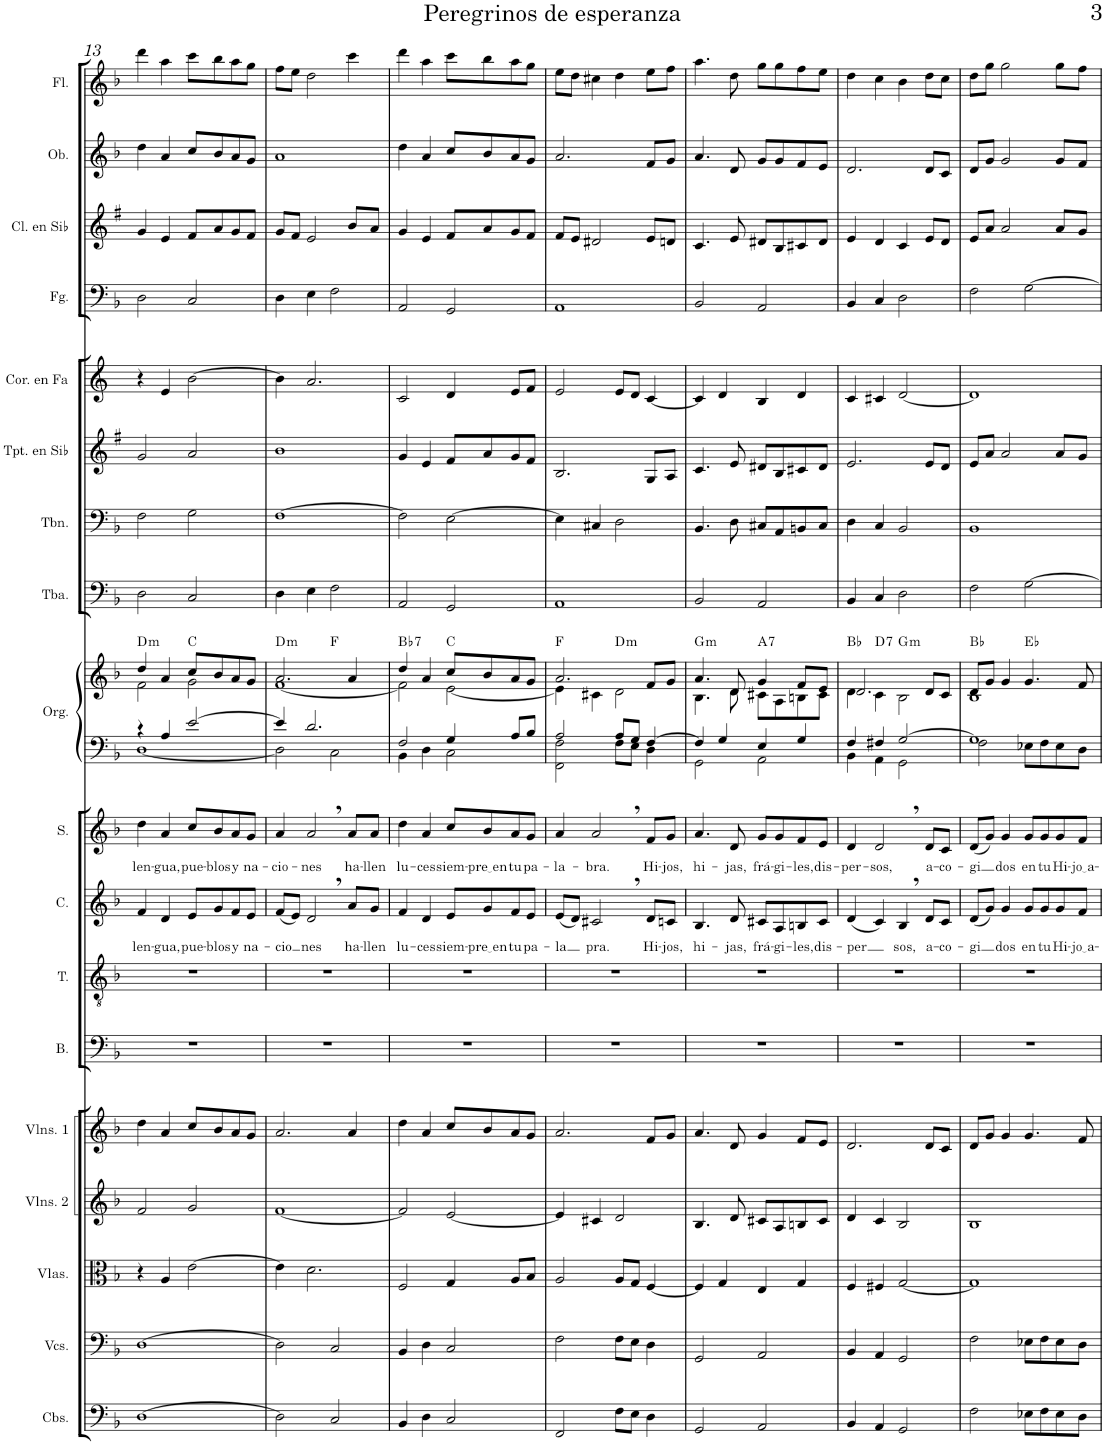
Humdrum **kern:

**kern	**kern	**kern	**kern	**kern	**kern	**kern	**kern	**text	**kern	**text	**kern	**kern	**harte	**kern	**kern	**kern	**kern	**kern	**kern	**kern	**kern
*part18	*part17	*part16	*part15	*part14	*part13	*part12	*part11	*part11	*part10	*part10	*part9	*part9	*part9	*part8	*part7	*part6	*part5	*part4	*part3	*part2	*part1
*staff19	*staff18	*staff17	*staff16	*staff15	*staff14	*staff13	*staff12	*staff12	*staff11	*staff11	*staff10	*staff9	*	*staff8	*staff7	*staff6	*staff5	*staff4	*staff3	*staff2	*staff1
*I"Contrabajos	*I"Violonchelos	*I"Violas	*I"Violines 2	*I"Violines 1	*I"Bajo	*I"Tenor	*I"Contralto	*	*I"Soprano	*	*I"Órgano	*	*	*I"Tuba	*I"Trombón	*I"Trompeta en Sib	*I"Trompa en Fa	*I"Fagot	*I"Clarinete en Sib	*I"Oboe	*I"Flauta
*I'Cbs.	*I'Vcs.	*I'Vlas.	*I'Vlns. 2	*I'Vlns. 1	*I'B.	*I'T.	*I'C.	*	*I'S.	*	*	*	*	*I'Tba.	*I'Tbn.	*I'Tpt. en Sib	*	*I'Fg.	*I'Cl. en Sib	*I'Ob.	*I'Fl.
!!LO:PB:g=z
*clefF4	*clefF4	*clefC3	*clefG2	*clefG2	*clefF4	*clefGv2	*clefG2	*	*clefG2	*	*clefF4	*clefG2	*	*clefF4	*clefF4	*clefG2	*clefG2	*clefF4	*clefG2	*clefG2	*clefG2
*Trd7c12	*	*	*	*	*	*	*	*	*	*	*	*	*	*	*	*Trd1c2	*Trd4c7	*	*Trd1c2	*	*
*k[b-]	*k[b-]	*k[b-]	*k[b-]	*k[b-]	*k[b-]	*k[b-]	*k[b-]	*	*k[b-]	*	*k[b-]	*k[b-]	*	*k[b-]	*k[b-]	*k[f#]	*k[]	*k[b-]	*k[f#]	*k[b-]	*k[b-]
*M4/4	*M4/4	*M4/4	*M4/4	*M4/4	*M4/4	*M4/4	*M4/4	*	*M4/4	*	*M4/4	*M4/4	*	*M4/4	*M4/4	*M4/4	*M4/4	*M4/4	*M4/4	*M4/4	*M4/4
*met(c)	*met(c)	*met(c)	*met(c)	*met(c)	*met(c)	*met(c)	*met(c)	*	*met(c)	*	*met(c)	*met(c)	*	*met(c)	*met(c)	*met(c)	*met(c)	*met(c)	*met(c)	*met(c)	*met(c)
=13	=13	=13	=13	=13	=13	=13	=13	=13	=13	=13	=13	=13	=13	=13	=13	=13	=13	=13	=13	=13	=13
!	!	!	!	!	!	!	!	!LO:LY:b	!	!LO:LY:b	!	!	!LO:H:kt=m	!	!	!	!	!	!	!	!
*	*	*	*	*	*	*	*	*	*	*	*^	*^	*	*	*	*	*	*	*	*	*
[1D	[1D	4r	2f/	4dd\	1r	1r	4f/	len-	4dd\	len-	4r	[1D	4dd/	2f\	D:min	2D\	2F\	2g/	4r	2D\	4g/	4dd\	4ddd\
!	!	!	!	!	!	!	!	!LO:LY:b	!	!LO:LY:b	!	!	!	!	!	!	!	!	!	!	!	!	!
.	.	4A/	.	4a/	.	.	4d/	-gua,	4a/	-gua,	4A/	.	4a/	.	.	.	.	.	4e/	.	4e/	4a/	4aa\
!	!	!	!	!	!	!	!	!LO:LY:b	!	!LO:LY:b	!	!	!	!	!	!	!	!	!	!	!	!	!
.	.	[2e\	2g/	8cc/L	.	.	8e/L	pue-	8cc/L	pue-	[2e/	.	8cc/L	2g\	C:maj	2C/	2G\	2a/	[2b\	2C/	8f#/L	8cc/L	8ccc\L
!	!	!	!	!	!	!	!	!LO:LY:b	!	!LO:LY:b	!	!	!	!	!	!	!	!	!	!	!	!	!
.	.	.	.	8b-/	.	.	8g/	-blos	8b-/	-blos	.	.	8b-/	.	.	.	.	.	.	.	8a/	8b-/	8bb-\
!	!	!	!	!	!	!	!	!LO:LY:b	!	!LO:LY:b	!	!	!	!	!	!	!	!	!	!	!	!	!
.	.	.	.	8a/	.	.	8f/	y	8a/	y	.	.	8a/	.	.	.	.	.	.	.	8g/	8a/	8aa\
!	!	!	!	!	!	!	!	!LO:LY:b	!	!LO:LY:b	!	!	!	!	!	!	!	!	!	!	!	!	!
.	.	.	.	8g/J	.	.	8e/J	na-	8g/J	na-	.	.	8g/J	.	.	.	.	.	.	.	8f#/J	8g/J	8gg\J
*	*	*	*	*	*	*	*	*	*	*	*	*	*v	*v	*	*	*	*	*	*	*	*	*
=14	=14	=14	=14	=14	=14	=14	=14	=14	=14	=14	=14	=14	=14	=14	=14	=14	=14	=14	=14	=14	=14	=14
!	!	!	!	!	!	!	!	!LO:LY:b	!	!LO:LY:b	!	!	!	!LO:H:kt=m	!	!	!	!	!	!	!	!
*	*	*	*	*	*	*	*	*	*	*	*	*	*^	*	*	*	*	*	*	*	*	*
*	*	*	*	*	*	*	*	*	*	*	*	*	*	*^	*	*	*	*	*	*	*	*	*
2D\]	2D\]	4e\]	[1f	2.a/	1r	1r	(8f/L	-cio	4a/	-cio-	4e/]	2D\]	2.a/	[1f	2ryy	D:min	4D\	[1F	1b	4b\]	4D\	8g/L	1a	8ff\L
.	.	.	.	.	.	.	8e/J)	.	.	.	.	.	.	.	.	.	.	.	.	.	.	8f#/J	.	8ee\J
!	!	!	!	!	!	!	!	!LO:LY:b	!	!LO:LY:b	!	!	!	!	!	!	!	!	!	!	!	!	!	!
.	.	2.d\	.	.	.	.	2d,/	nes	2a,/	-nes	2.d/	.	.	.	.	.	4E\	.	.	2.a/	4E\	2e/	.	2dd\
2C/	2C/	.	.	.	.	.	.	.	.	.	.	2C\	.	.	2ryy	F:maj	2F\	.	.	.	2F\	.	.	.
!	!	!	!	!	!	!	!	!LO:LY:b	!	!LO:LY:b	!	!	!	!	!	!	!	!	!	!	!	!	!	!
.	.	.	.	4a/	.	.	8a/L	ha-	8a/L	ha-	.	.	4a/	.	.	.	.	.	.	.	.	8b/L	.	4ccc\
!	!	!	!	!	!	!	!	!LO:LY:b	!	!LO:LY:b	!	!	!	!	!	!	!	!	!	!	!	!	!	!
.	.	.	.	.	.	.	8g/J	-llen	8a/J	-llen	.	.	.	.	.	.	.	.	.	.	.	8a/J	.	.
=15	=15	=15	=15	=15	=15	=15	=15	=15	=15	=15	=15	=15	=15	=15	=15	=15	=15	=15	=15	=15	=15	=15	=15	=15
!	!	!	!	!	!	!	!	!LO:LY:b	!	!LO:LY:b	!	!	!	!	!	!LO:H:kt=7	!	!	!	!	!	!	!	!
*	*	*	*	*	*	*	*	*	*	*	*	*	*	*v	*v	*	*	*	*	*	*	*	*	*
4BB-/	4BB-/	2F/	2f/]	4dd\	1r	1r	4f/	lu-	4dd\	lu-	2F/	4BB-\	4dd/	2f\]	Bb:7	2AA/	2F\]	4g/	2c/	2AA/	4g/	4dd\	4ddd\
!	!	!	!	!	!	!	!	!LO:LY:b	!	!LO:LY:b	!	!	!	!	!	!	!	!	!	!	!	!	!
4D\	4D\	.	.	4a/	.	.	4d/	-ces	4a/	-ces	.	4D\	4a/	.	.	.	.	4e/	.	.	4e/	4a/	4aa\
!	!	!	!	!	!	!	!	!LO:LY:b	!	!LO:LY:b	!	!	!	!	!	!	!	!	!	!	!	!	!
2C/	2C/	4G/	[2e/	8cc/L	.	.	8e/L	siem-	8cc/L	siem-	4G/	2C\	8cc/L	[2e\	C:maj	2GG/	[2E\	8f#/L	4d/	2GG/	8f#/L	8cc/L	8ccc\L
!	!	!	!	!	!	!	!	!LO:LY:b	!	!LO:LY:b	!	!	!	!	!	!	!	!	!	!	!	!	!
.	.	.	.	8b-/	.	.	8g/	pre en	8b-/	pre en	.	.	8b-/	.	.	.	.	8a/	.	.	8a/	8b-/	8bb-\
!	!	!	!	!	!	!	!	!LO:LY:b	!	!LO:LY:b	!	!	!	!	!	!	!	!	!	!	!	!	!
.	.	8A/L	.	8a/	.	.	8f/	tu	8a/	tu	8A/L	.	8a/	.	.	.	.	8g/	8e/L	.	8g/	8a/	8aa\
!	!	!	!	!	!	!	!	!LO:LY:b	!	!LO:LY:b	!	!	!	!	!	!	!	!	!	!	!	!	!
.	.	8B-/J	.	8g/J	.	.	8e/J	pa-	8g/J	pa-	8B-/J	.	8g/J	.	.	.	.	8f#/J	8f/J	.	8f#/J	8g/J	8gg\J
=16	=16	=16	=16	=16	=16	=16	=16	=16	=16	=16	=16	=16	=16	=16	=16	=16	=16	=16	=16	=16	=16	=16	=16
!	!	!	!	!	!	!	!	!LO:LY:b	!	!LO:LY:b	!	!	!	!	!	!	!	!	!	!	!	!	!
2FF/	2F\	2A/	4e/]	2.a/	1r	1r	(8e/L	-la	4a/	-la-	2A/	2FF\ 2F\	2.a/	4e\]	F:maj	1AA	4E\]	2.B/	2e/	1AA	8f#/L	2.a/	8ee\L
.	.	.	.	.	.	.	8d/J)	.	.	.	.	.	.	.	.	.	.	.	.	.	8e/J	.	8dd\J
!	!	!	!	!	!	!	!	!LO:LY:b	!	!LO:LY:b	!	!	!	!	!	!	!	!	!	!	!	!	!
.	.	.	4c#X/	.	.	.	2c#X,/	pra.	2a,/	-bra.	.	.	.	4c#X\	.	.	4C#X/	.	.	.	2d#X/	.	4cc#X\
!	!	!	!	!	!	!	!	!	!	!	!	!	!	!	!LO:H:kt=m	!	!	!	!	!	!	!	!
8F\L	8F\L	8A/L	2d/	.	.	.	.	.	.	.	8A/L	8F\L	.	2d\	D:min	.	2D\	.	8e/L	.	.	.	4dd\
8E\J	8E\J	8G/J	.	.	.	.	.	.	.	.	8G/J	8E\J	.	.	.	.	.	.	8d/J	.	.	.	.
!	!	!	!	!	!	!	!	!LO:LY:b	!	!LO:LY:b	!	!	!	!	!	!	!	!	!	!	!	!	!
4D\	4D\	[4F/	.	8f/L	.	.	8d/L	Hi-	8f/L	Hi-	[4F/	4D\	8f/L	.	.	.	.	8G/L	[4c/	.	8e/L	8f/L	8ee\L
!	!	!	!	!	!	!	!	!LO:LY:b	!	!LO:LY:b	!	!	!	!	!	!	!	!	!	!	!	!	!
.	.	.	.	8g/J	.	.	8cn/J	-jos,	8g/J	-jos,	.	.	8g/J	.	.	.	.	8A/J	.	.	8dn/J	8g/J	8ff\J
=17	=17	=17	=17	=17	=17	=17	=17	=17	=17	=17	=17	=17	=17	=17	=17	=17	=17	=17	=17	=17	=17	=17	=17
!	!	!	!	!	!	!	!	!LO:LY:b	!	!LO:LY:b	!	!	!	!	!LO:H:kt=m	!	!	!	!	!	!	!	!
2GG/	2GG/	4F/]	4.B-/	4.a/	1r	1r	4.B-/	hi-	4.a/	hi-	4F/]	2GG\	4.a/	4.B-\	G:min	2BB-/	4.BB-/	4.c/	4c/]	2BB-/	4.c/	4.a/	4.aa\
.	.	4G/	.	.	.	.	.	.	.	.	4G/	.	.	.	.	.	.	.	4d/	.	.	.	.
!	!	!	!	!	!	!	!	!LO:LY:b	!	!LO:LY:b	!	!	!	!	!	!	!	!	!	!	!	!	!
.	.	.	8d/	8d/	.	.	8d/	-jas,	8d/	-jas,	.	.	8d/	8d\	.	.	8D\	8e/	.	.	8e/	8d/	8dd\
!	!	!	!	!	!	!	!	!LO:LY:b	!	!LO:LY:b	!	!	!	!	!LO:H:kt=7	!	!	!	!	!	!	!	!
2AA/	2AA/	4E/	8c#X/L	4g/	.	.	8c#X/L	frá-	8g/L	frá-	4E/	2AA\	4g/	8c#X\L	A:7	2AA/	8C#X/L	8d#X/L	4B/	2AA/	8d#X/L	8g/L	8gg\L
!	!	!	!	!	!	!	!	!LO:LY:b	!	!LO:LY:b	!	!	!	!	!	!	!	!	!	!	!	!	!
.	.	.	8A/	.	.	.	8A/	-gi-	8g/	-gi-	.	.	.	8A\	.	.	8AA/	8B/	.	.	8B/	8g/	8gg\
!	!	!	!	!	!	!	!	!LO:LY:b	!	!LO:LY:b	!	!	!	!	!	!	!	!	!	!	!	!	!
.	.	4G/	8Bn/	8f/L	.	.	8Bn/	-les,	8f/	-les,	4G/	.	8f/L	8Bn\	.	.	8BBn/	8c#X/	4d/	.	8c#X/	8f/	8ff\
!	!	!	!	!	!	!	!	!LO:LY:b	!	!LO:LY:b	!	!	!	!	!	!	!	!	!	!	!	!	!
.	.	.	8c#/J	8e/J	.	.	8c#/J	dis-	8e/J	dis-	.	.	8e/J	8c#\J	.	.	8C#/J	8d#/J	.	.	8d#/J	8e/J	8ee\J
=18	=18	=18	=18	=18	=18	=18	=18	=18	=18	=18	=18	=18	=18	=18	=18	=18	=18	=18	=18	=18	=18	=18	=18
!	!	!	!	!	!	!	!	!LO:LY:b	!	!LO:LY:b	!	!	!	!	!	!	!	!	!	!	!	!	!
4BB-/	4BB-/	4F/	4d/	2.d/	1r	1r	(4d/	-per	4d/	-per-	4F/	4BB-\	2.d/	4d\	Bb:maj	4BB-/	4D\	2.e/	4c/	4BB-/	4e/	2.d/	4dd\
!	!	!	!	!	!	!	!	!	!	!LO:LY:b	!	!	!	!	!LO:H:kt=7	!	!	!	!	!	!	!	!
4AA/	4AA/	4F#X/	4c/	.	.	.	4c/)	.	2d,/	-sos,	4F#X/	4AA\	.	4c\	D:7	4C/	4C/	.	4c#X/	4C/	4d/	.	4cc\
!	!	!	!	!	!	!	!	!LO:LY:b	!	!	!	!	!	!	!LO:H:kt=m	!	!	!	!	!	!	!	!
2GG/	2GG/	[2G/	2B-/	.	.	.	4B-,/	sos,	.	.	[2G/	2GG\	.	2B-\	G:min	2D\	2BB-/	.	[2d/	2D\	4c/	.	4b-\
!	!	!	!	!	!	!	!	!LO:LY:b	!	!LO:LY:b	!	!	!	!	!	!	!	!	!	!	!	!	!
.	.	.	.	8d/L	.	.	8d/L	a-	8d/L	a-	.	.	8d/L	.	.	.	.	8e/L	.	.	8e/L	8d/L	8dd\L
!	!	!	!	!	!	!	!	!LO:LY:b	!	!LO:LY:b	!	!	!	!	!	!	!	!	!	!	!	!	!
.	.	.	.	8c/J	.	.	8c/J	-co-	8c/J	-co-	.	.	8c/J	.	.	.	.	8d/J	.	.	8d/J	8c/J	8cc\J
=19	=19	=19	=19	=19	=19	=19	=19	=19	=19	=19	=19	=19	=19	=19	=19	=19	=19	=19	=19	=19	=19	=19	=19
!	!	!	!	!	!	!	!	!LO:LY:b	!	!LO:LY:b	!	!	!	!	!	!	!	!	!	!	!	!	!
2F\	2F\	1G]	1B-	8d/L	1r	1r	(8d/L	-gi	(8d/L	-gi	1G]	2F\	8d/L	1B-	Bb:maj	2F\	1BB-	8e/L	1d]	2F\	8e/L	8d/L	8dd\L
.	.	.	.	8g/J	.	.	8g/J)	.	8g/J)	.	.	.	8g/J	.	.	.	.	8a/J	.	.	8a/J	8g/J	8gg\J
!	!	!	!	!	!	!	!	!LO:LY:b	!	!LO:LY:b	!	!	!	!	!	!	!	!	!	!	!	!	!
.	.	.	.	4g/	.	.	4g/	dos	4g/	dos	.	.	4g/	.	.	.	.	2a/	.	.	2a/	2g/	2gg\
!	!	!	!	!	!	!	!	!LO:LY:b	!	!LO:LY:b	!	!	!	!	!	!	!	!	!	!	!	!	!
8E-X\L	8E-X\L	.	.	4.g/	.	.	8g/L	en	8g/L	en	.	8E-X\L	4.g/	.	Eb:maj	[2G\	.	.	.	[2G\	.	.	.
!	!	!	!	!	!	!	!	!LO:LY:b	!	!LO:LY:b	!	!	!	!	!	!	!	!	!	!	!	!	!
8F\	8F\	.	.	.	.	.	8g/	tu	8g/	tu	.	8F\	.	.	.	.	.	.	.	.	.	.	.
!	!	!	!	!	!	!	!	!LO:LY:b	!	!LO:LY:b	!	!	!	!	!	!	!	!	!	!	!	!	!
8E-\	8E-\	.	.	.	.	.	8g/	Hi-	8g/	Hi-	.	8E-\	.	.	.	.	.	8a/L	.	.	8a/L	8g/L	8gg\L
!	!	!	!	!	!	!	!	!LO:LY:b	!	!LO:LY:b	!	!	!	!	!	!	!	!	!	!	!	!	!
8D\J	8D\J	.	.	8f/	.	.	8f/J	jo a	8f/J	jo a	.	8D\J	8f/	.	.	.	.	8g/J	.	.	8g/J	8f/J	8ff\J
*	*	*	*	*	*	*	*	*	*	*	*v	*v	*	*	*	*	*	*	*	*	*	*	*
*	*	*	*	*	*	*	*	*	*	*	*	*v	*v	*	*	*	*	*	*	*	*	*
=	=	=	=	=	=	=	=	=	=	=	=	=	=	=	=	=	=	=	=	=	=
*-	*-	*-	*-	*-	*-	*-	*-	*-	*-	*-	*-	*-	*-	*-	*-	*-	*-	*-	*-	*-	*-
